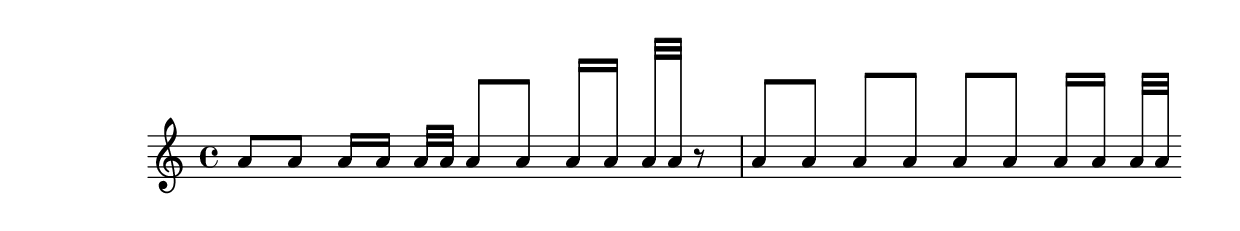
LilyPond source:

%% Do not edit this file; it is automatically
%% generated from LSR http://lsr.dsi.unimi.it
%% This file is in the public domain.
\version "2.13.29"

\header {
  lsrtags = "pitches, tweaks-and-overrides"

%% Translation of GIT committish: 0b55335aeca1de539bf1125b717e0c21bb6fa31b
  texidoces = "
Se puede variar la longitud de las plicas de las figuras unidas por
una barra mediante la sobreescritura de la propiedad
@code{beamed-lengths} de los detalles (@code{details}) del objeto
@code{Stem}.  Si se utiliza un solo valor como argumento, la longitud
se aplica a todas las plicas.  Si se usan varios argumentos, el
primero se aplica a las corcheas, el sgundo a las semicorcheas y así
sucesivamente.  El último argumento también se aplica a todas las
figuras que son mmás cortas que la longitud de la figura del último
argumento.  También se pueden usar argumentos no enteros.

"

doctitlees = "Alterar la longitud de las plicas unidas por una barra"



  texidoc = "
Stem lengths on beamed notes can be varied by overriding the
@code{beamed-lengths} property of the @code{details} of the
@code{Stem}.  If a single value is used as an argument, the length
applies to all stems.  When multiple arguments are used, the first
applies to eighth notes, the second to sixteenth notes and so on.  The
final argument also applies to all notes shorter than the note length
of the final argument.  Non-integer arguments may also be used.

"
  doctitle = "Altering the length of beamed stems"
} % begin verbatim

\relative c'' {
  \override Stem #'details #'beamed-lengths = #'(2)
  a8[ a] a16[ a] a32[ a]
  \override Stem #'details #'beamed-lengths = #'(8 10 12)
  a8[ a] a16[ a] a32[ a] r8
  \override Stem #'details #'beamed-lengths = #'(8)
  a8[ a]
  \override Stem #'details #'beamed-lengths = #'(8.5)
  a8[ a]
  \revert Stem #'details
  a8[ a] a16[ a] a32[ a]
}

